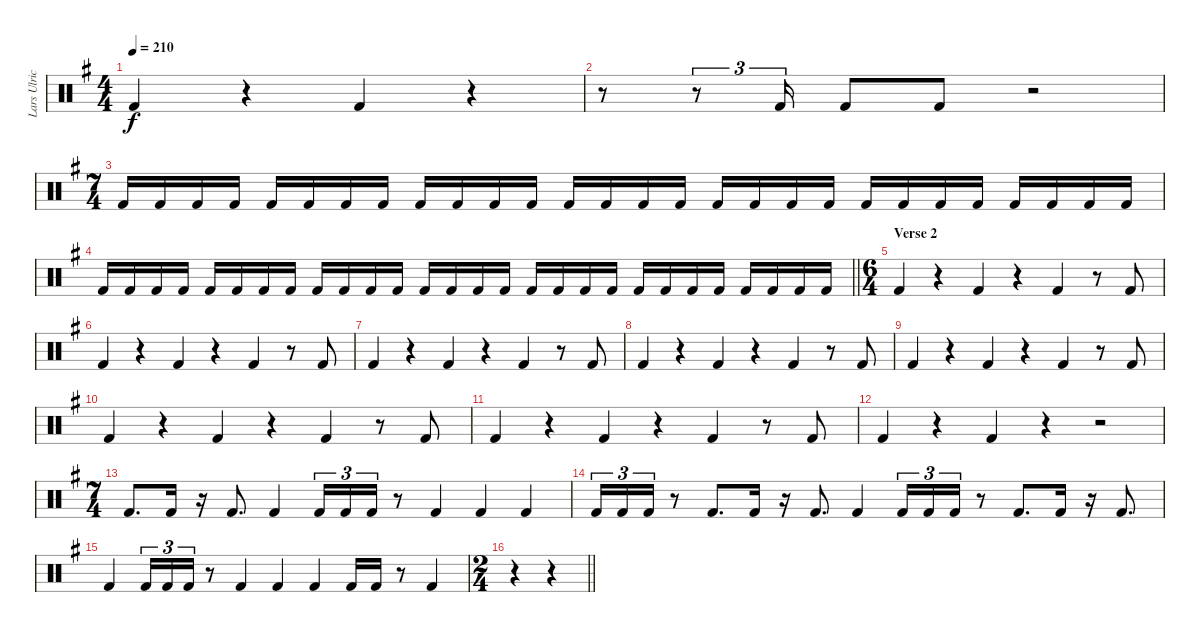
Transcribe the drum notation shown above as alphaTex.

\track ("Lars Ulrich Bass Drum" "Lars Ulric") {instrument percussion}
\staff {score}
\articulation defaults
\ts (4 4)
\tempo 210
\clef neutral
\ks g "Kick (hit) 2".4{dy f}
r.4 "Kick (hit) 2".4 r.4 |
r.8 r.8{tu (3 2)} "Kick (hit) 2".16{tu (3 2)} "Kick (hit) 2".8 "Kick (hit) 2".8 r.2 |
\ts (7 4)
"Kick (hit) 2".16 "Kick (hit) 2".16 "Kick (hit) 2".16 "Kick (hit) 2".16 "Kick (hit) 2".16 "Kick (hit) 2".16 "Kick (hit) 2".16 "Kick (hit) 2".16 "Kick (hit) 2".16 "Kick (hit) 2".16 "Kick (hit) 2".16 "Kick (hit) 2".16 "Kick (hit) 2".16 "Kick (hit) 2".16 "Kick (hit) 2".16 "Kick (hit) 2".16 "Kick (hit) 2".16 "Kick (hit) 2".16 "Kick (hit) 2".16 "Kick (hit) 2".16 "Kick (hit) 2".16 "Kick (hit) 2".16 "Kick (hit) 2".16 "Kick (hit) 2".16 "Kick (hit) 2".16 "Kick (hit) 2".16 "Kick (hit) 2".16 "Kick (hit) 2".16 |
\barLineRight lightlight "Kick (hit) 2".16 "Kick (hit) 2".16 "Kick (hit) 2".16 "Kick (hit) 2".16 "Kick (hit) 2".16 "Kick (hit) 2".16 "Kick (hit) 2".16 "Kick (hit) 2".16 "Kick (hit) 2".16 "Kick (hit) 2".16 "Kick (hit) 2".16 "Kick (hit) 2".16 "Kick (hit) 2".16 "Kick (hit) 2".16 "Kick (hit) 2".16 "Kick (hit) 2".16 "Kick (hit) 2".16 "Kick (hit) 2".16 "Kick (hit) 2".16 "Kick (hit) 2".16 "Kick (hit) 2".16 "Kick (hit) 2".16 "Kick (hit) 2".16 "Kick (hit) 2".16 "Kick (hit) 2".16 "Kick (hit) 2".16 "Kick (hit) 2".16 "Kick (hit) 2".16
|
\ts (6 4)
\section ("" "Verse 2")
"Kick (hit) 2".4 r.4 "Kick (hit) 2".4 r.4 "Kick (hit) 2".4 r.8 "Kick (hit) 2".8 |
"Kick (hit) 2".4 r.4 "Kick (hit) 2".4 r.4 "Kick (hit) 2".4 r.8 "Kick (hit) 2".8 |
"Kick (hit) 2".4 r.4 "Kick (hit) 2".4 r.4 "Kick (hit) 2".4 r.8 "Kick (hit) 2".8 |
"Kick (hit) 2".4 r.4 "Kick (hit) 2".4 r.4 "Kick (hit) 2".4 r.8 "Kick (hit) 2".8 |
"Kick (hit) 2".4 r.4 "Kick (hit) 2".4 r.4 "Kick (hit) 2".4 r.8 "Kick (hit) 2".8 |
"Kick (hit) 2".4 r.4 "Kick (hit) 2".4 r.4 "Kick (hit) 2".4 r.8 "Kick (hit) 2".8 |
"Kick (hit) 2".4 r.4 "Kick (hit) 2".4 r.4 "Kick (hit) 2".4 r.8 "Kick (hit) 2".8 |
"Kick (hit) 2".4 r.4 "Kick (hit) 2".4 r.4 r.2 |
\ts (7 4)
"Kick (hit) 2".8{d} "Kick (hit) 2".16 r.16 "Kick (hit) 2".8{d} "Kick (hit) 2".4 "Kick (hit) 2".16{tu (3 2)} "Kick (hit) 2".16{tu (3 2)} "Kick (hit) 2".16{tu (3 2)} r.8 "Kick (hit) 2".4 "Kick (hit) 2".4 "Kick (hit) 2".4 |
"Kick (hit) 2".16{tu (3 2)} "Kick (hit) 2".16{tu (3 2)} "Kick (hit) 2".16{tu (3 2)} r.8 "Kick (hit) 2".8{d} "Kick (hit) 2".16 r.16 "Kick (hit) 2".8{d} "Kick (hit) 2".4 "Kick (hit) 2".16{tu (3 2)} "Kick (hit) 2".16{tu (3 2)} "Kick (hit) 2".16{tu (3 2)} r.8 "Kick (hit) 2".8{d} "Kick (hit) 2".16 r.16 "Kick (hit) 2".8{d} |
"Kick (hit) 2".4 "Kick (hit) 2".16{tu (3 2)} "Kick (hit) 2".16{tu (3 2)} "Kick (hit) 2".16{tu (3 2)} r.8 "Kick (hit) 2".4 "Kick (hit) 2".4 "Kick (hit) 2".4 "Kick (hit) 2".16 "Kick (hit) 2".16 r.8 "Kick (hit) 2".4 |
\ts (2 4)
\barLineRight lightlight
r.4 r.4
